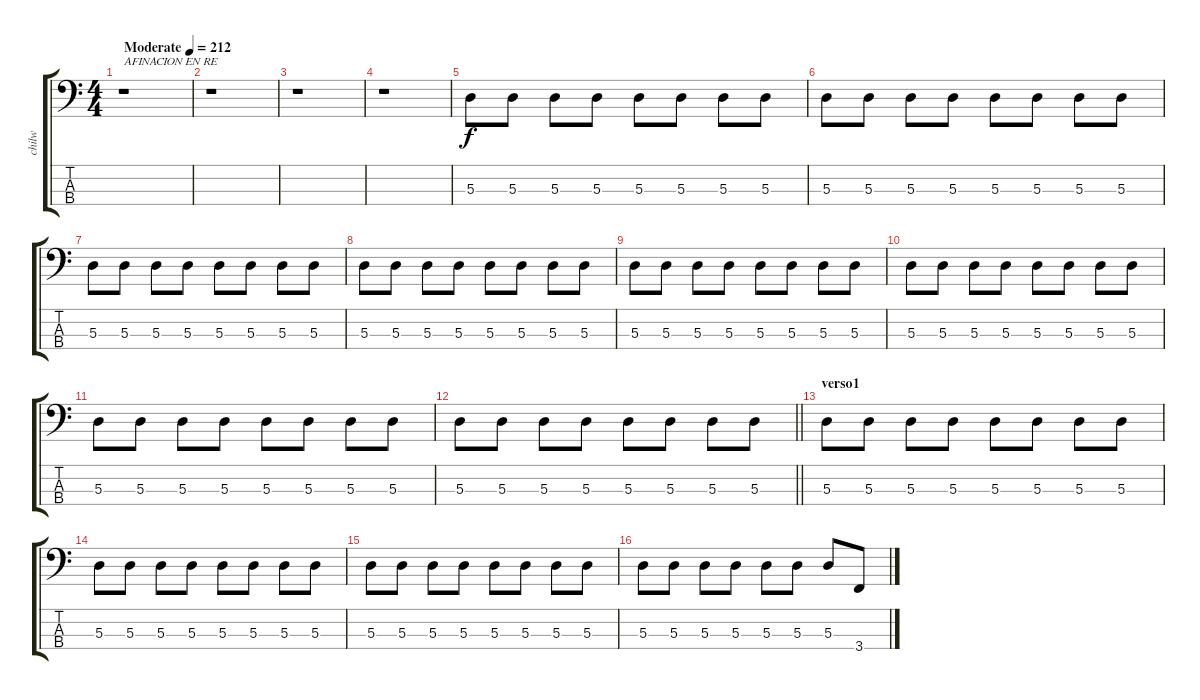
\track ("chilw" "chilw") {instrument electricbassfinger}
\staff {score tabs}
\tuning (G2 D2 A1 D1) {hide}
\ts (4 4)
\tempo (212 "Moderate")
\clef f4
\ks c
r.1{txt "AFINACION EN RE" dy f instrument electricbassfinger} |
r.1 |
r.1 |
r.1 |
5.3.8 5.3.8 5.3.8 5.3.8 5.3.8 5.3.8 5.3.8 5.3.8 |
5.3.8 5.3.8 5.3.8 5.3.8 5.3.8 5.3.8 5.3.8 5.3.8 |
5.3.8 5.3.8 5.3.8 5.3.8 5.3.8 5.3.8 5.3.8 5.3.8 |
5.3.8 5.3.8 5.3.8 5.3.8 5.3.8 5.3.8 5.3.8 5.3.8 |
5.3.8 5.3.8 5.3.8 5.3.8 5.3.8 5.3.8 5.3.8 5.3.8 |
5.3.8 5.3.8 5.3.8 5.3.8 5.3.8 5.3.8 5.3.8 5.3.8 |
5.3.8 5.3.8 5.3.8 5.3.8 5.3.8 5.3.8 5.3.8 5.3.8 |
\barLineRight lightlight
5.3.8 5.3.8 5.3.8 5.3.8 5.3.8 5.3.8 5.3.8 5.3.8 |
\section ("" "verso1")
5.3.8 5.3.8 5.3.8 5.3.8 5.3.8 5.3.8 5.3.8 5.3.8 |
5.3.8 5.3.8 5.3.8 5.3.8 5.3.8 5.3.8 5.3.8 5.3.8 |
5.3.8 5.3.8 5.3.8 5.3.8 5.3.8 5.3.8 5.3.8 5.3.8 |
5.3.8 5.3.8 5.3.8 5.3.8 5.3.8 5.3.8 5.3.8 3.4.8
